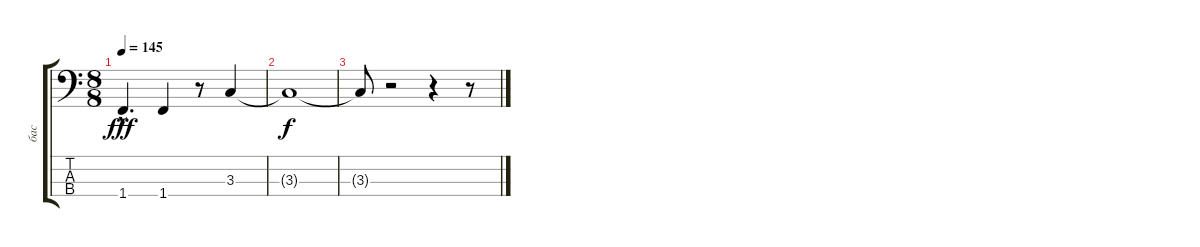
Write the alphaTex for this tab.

\track ("бас" "бас") {instrument fretlessbass}
\staff {score tabs}
\tuning (G2 D2 A1 E1) {hide}
\ts (8 8)
\tempo 145
\clef f4
\ks c
1.4{hac}.4{d dy fff} 1.4.4 r.8 3.3.4 |
3.3{t}.1{dy f} |
3.3{t}.8 r.2 r.4 r.8
